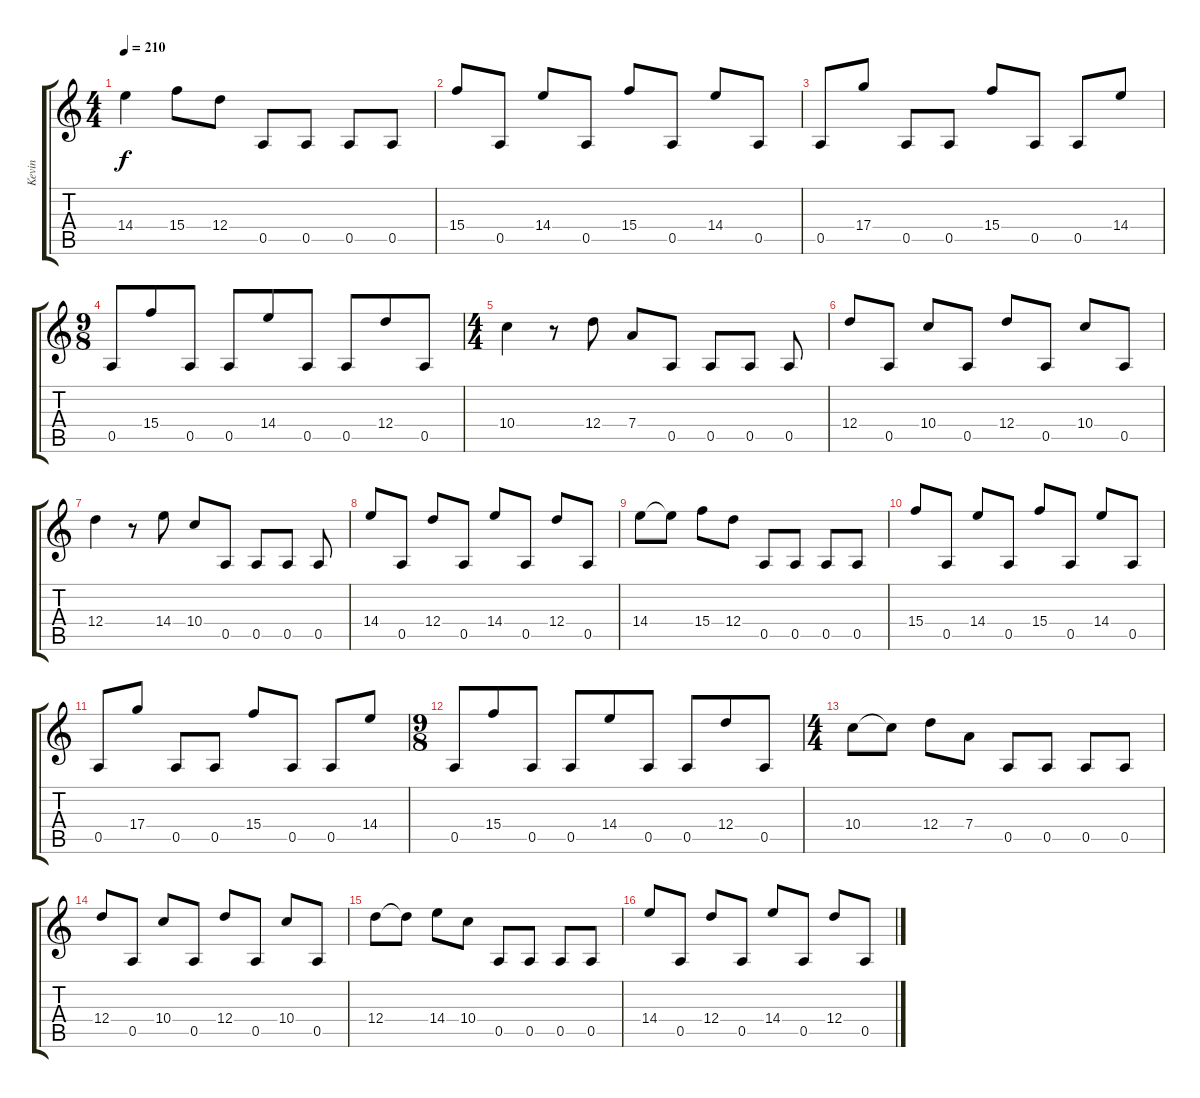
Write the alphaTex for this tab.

\track ("Kevin" "Kevin") {instrument distortionguitar}
\staff {score tabs}
\tuning (E4 B3 G3 D3 A2 D2) {hide}
\ts (4 4)
\tempo 210
\clef g2
\ks c
14.4.4{dy f} 15.4.8 12.4.8 0.5.8 0.5.8 0.5.8 0.5.8 |
15.4.8 0.5.8 14.4.8 0.5.8 15.4.8 0.5.8 14.4.8 0.5.8 |
0.5.8 17.4.8 0.5.8 0.5.8 15.4.8 0.5.8 0.5.8 14.4.8 |
\ts (9 8)
0.5.8 15.4.8 0.5.8 0.5.8 14.4.8 0.5.8 0.5.8 12.4.8 0.5.8 |
\ts (4 4)
10.4.4 r.8 12.4.8 7.4.8 0.5.8 0.5.8 0.5.8 0.5.8 |
12.4.8 0.5.8 10.4.8 0.5.8 12.4.8 0.5.8 10.4.8 0.5.8 |
12.4.4 r.8 14.4.8 10.4.8 0.5.8 0.5.8 0.5.8 0.5.8 |
14.4.8 0.5.8 12.4.8 0.5.8 14.4.8 0.5.8 12.4.8 0.5.8 |
14.4.8 14.4{t}.8 15.4.8 12.4.8 0.5.8 0.5.8 0.5.8 0.5.8 |
15.4.8 0.5.8 14.4.8 0.5.8 15.4.8 0.5.8 14.4.8 0.5.8 |
0.5.8 17.4.8 0.5.8 0.5.8 15.4.8 0.5.8 0.5.8 14.4.8 |
\ts (9 8)
0.5.8 15.4.8 0.5.8 0.5.8 14.4.8 0.5.8 0.5.8 12.4.8 0.5.8 |
\ts (4 4)
10.4.8 10.4{t}.8 12.4.8 7.4.8 0.5.8 0.5.8 0.5.8 0.5.8 |
12.4.8 0.5.8 10.4.8 0.5.8 12.4.8 0.5.8 10.4.8 0.5.8 |
12.4.8 12.4{t}.8 14.4.8 10.4.8 0.5.8 0.5.8 0.5.8 0.5.8 |
14.4.8 0.5.8 12.4.8 0.5.8 14.4.8 0.5.8 12.4.8 0.5.8
